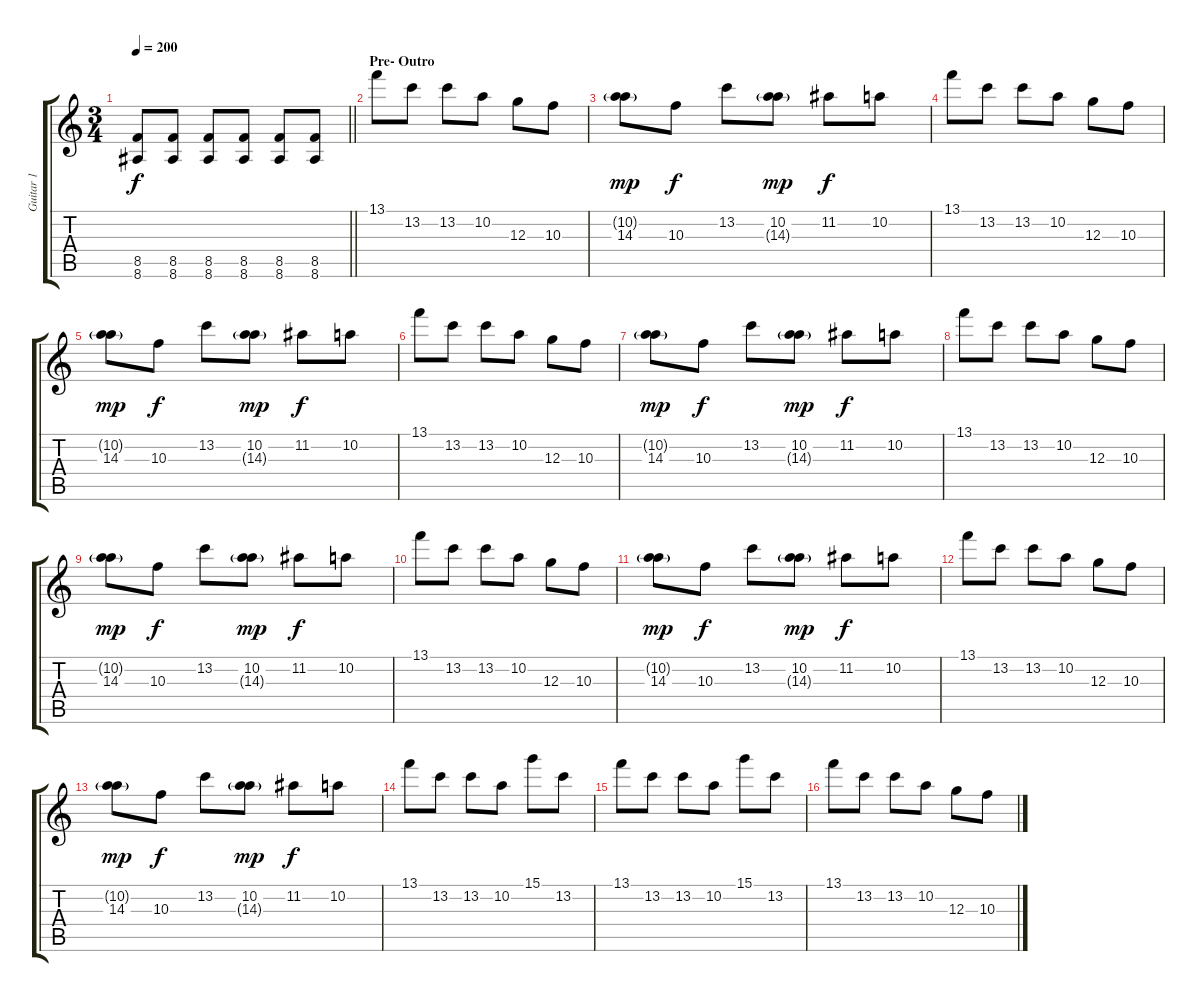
\track ("Guitar 1" "Guitar 1") {instrument overdrivenguitar}
\staff {score tabs}
\tuning (E4 B3 G3 D3 A2 D2) {hide}
\ts (3 4)
\tempo 200
\clef g2
\barLineRight lightlight
\ks c
(8.5 8.6).8{dy f} (8.5 8.6).8 (8.5 8.6).8 (8.5 8.6).8 (8.5 8.6).8 (8.5 8.6).8 |
\section ("" "Pre- Outro")
13.1.8 13.2.8 13.2.8 10.2.8 12.3.8 10.3.8 |
(10.2{g} 14.3).8{dy mp} 10.3.8{dy f} 13.2.8 (10.2 14.3{g}).8{dy mp} 11.2.8{dy f} 10.2.8 |
13.1.8 13.2.8 13.2.8 10.2.8 12.3.8 10.3.8 |
(10.2{g} 14.3).8{dy mp} 10.3.8{dy f} 13.2.8 (10.2 14.3{g}).8{dy mp} 11.2.8{dy f} 10.2.8 |
13.1.8 13.2.8 13.2.8 10.2.8 12.3.8 10.3.8 |
(10.2{g} 14.3).8{dy mp} 10.3.8{dy f} 13.2.8 (10.2 14.3{g}).8{dy mp} 11.2.8{dy f} 10.2.8 |
13.1.8 13.2.8 13.2.8 10.2.8 12.3.8 10.3.8 |
(10.2{g} 14.3).8{dy mp} 10.3.8{dy f} 13.2.8 (10.2 14.3{g}).8{dy mp} 11.2.8{dy f} 10.2.8 |
13.1.8 13.2.8 13.2.8 10.2.8 12.3.8 10.3.8 |
(10.2{g} 14.3).8{dy mp} 10.3.8{dy f} 13.2.8 (10.2 14.3{g}).8{dy mp} 11.2.8{dy f} 10.2.8 |
13.1.8 13.2.8 13.2.8 10.2.8 12.3.8 10.3.8 |
(10.2{g} 14.3).8{dy mp} 10.3.8{dy f} 13.2.8 (10.2 14.3{g}).8{dy mp} 11.2.8{dy f} 10.2.8 |
13.1.8 13.2.8 13.2.8 10.2.8 15.1.8 13.2.8 |
13.1.8 13.2.8 13.2.8 10.2.8 15.1.8 13.2.8 |
13.1.8 13.2.8 13.2.8 10.2.8 12.3.8 10.3.8
